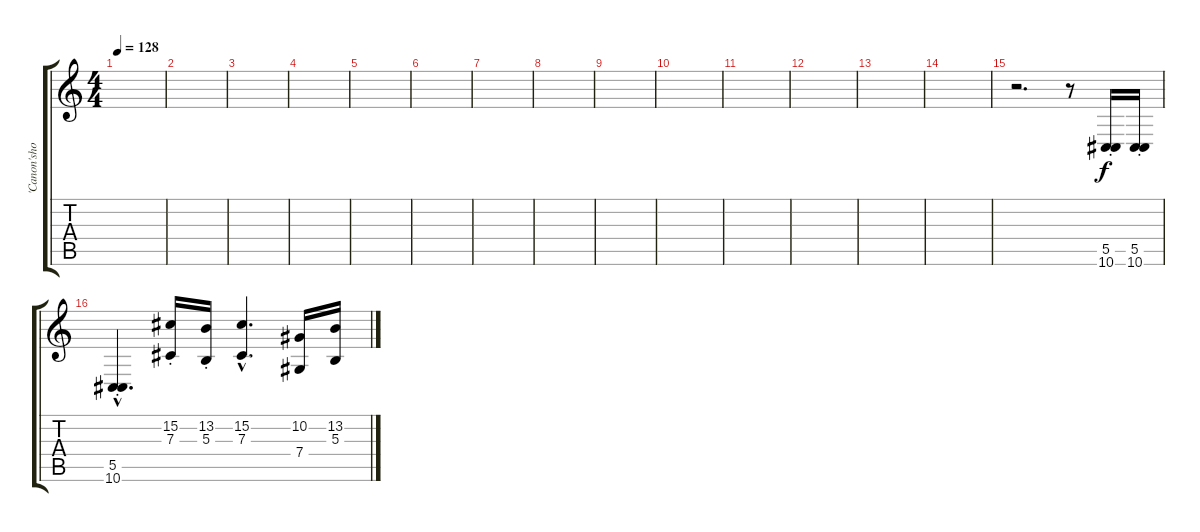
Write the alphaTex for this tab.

\track ("'Canon'shot" "'Canon'sho") {instrument gunshot}
\staff {score tabs}
\tuning (Eb4 Bb3 Gb3 Db3 Ab2 Eb2) {hide}
\ts (4 4)
\tempo 128
\clef g2
\ks c
|
|
|
|
|
|
|
|
|
|
|
|
|
|
r.2{d} r.8 (5.5{st} 10.6{st}).16{volume 13 balance 8 instrument trumpet} (5.5{st} 10.6{st}).16 |
(5.5{hac st} 10.6{hac st}).4{d} (15.2 7.3{st}).16 (13.2 5.3{st}).16 (15.2{hac} 7.3{hac}).4{d} (10.2 7.4).16 (13.2 5.3).16
